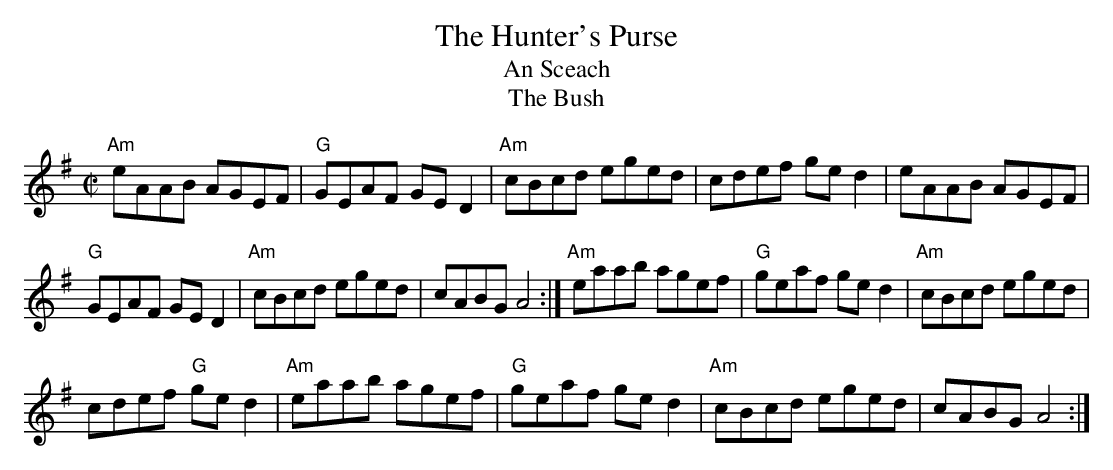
X:1
T:The Hunter's Purse
T:Sceach, An
T:Bush, The
M:C|
E:7
K:Ador
"Am"eAAB AGEF|"G"GEAF GED2|"Am"cBcd eged|\
cdef ged2|eAAB AGEF|
"G"GEAF GED2|"Am"cBcd eged|cABG A4:|\
"Am"eaab agef|"G"geaf ged2|"Am"cBcd eged|
cdef "G"ged2|"Am" eaab agef|"G"geaf ged2|\
"Am"cBcd eged|cABG A4:|
